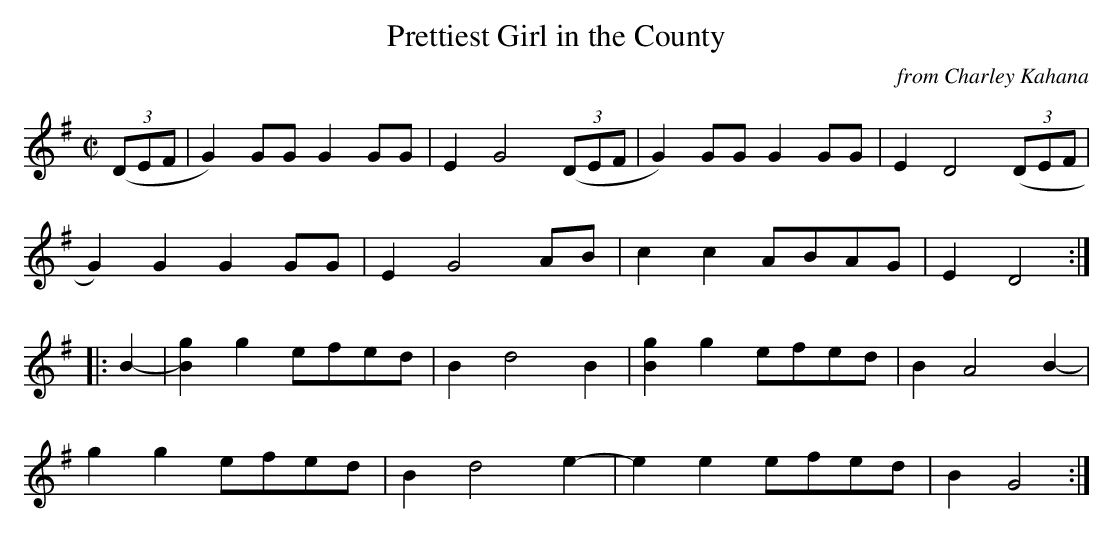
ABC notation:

X:1
T: Prettiest Girl in the County
C: from Charley Kahana
M:C|
K:G
((3DEF|G2)GGG2GG|E2G4((3DEF|G2)GGG2GG|E2D4((3DEF|
G2)G2G2GG|E2G4AB|c2c2ABAG|E2D4:|
|:B2-|[Bg]2g2efed|B2d4B2|[Bg]2g2efed|B2A4B2-|
g2g2efed|B2d4e2-|e2e2efed|B2G4:|
